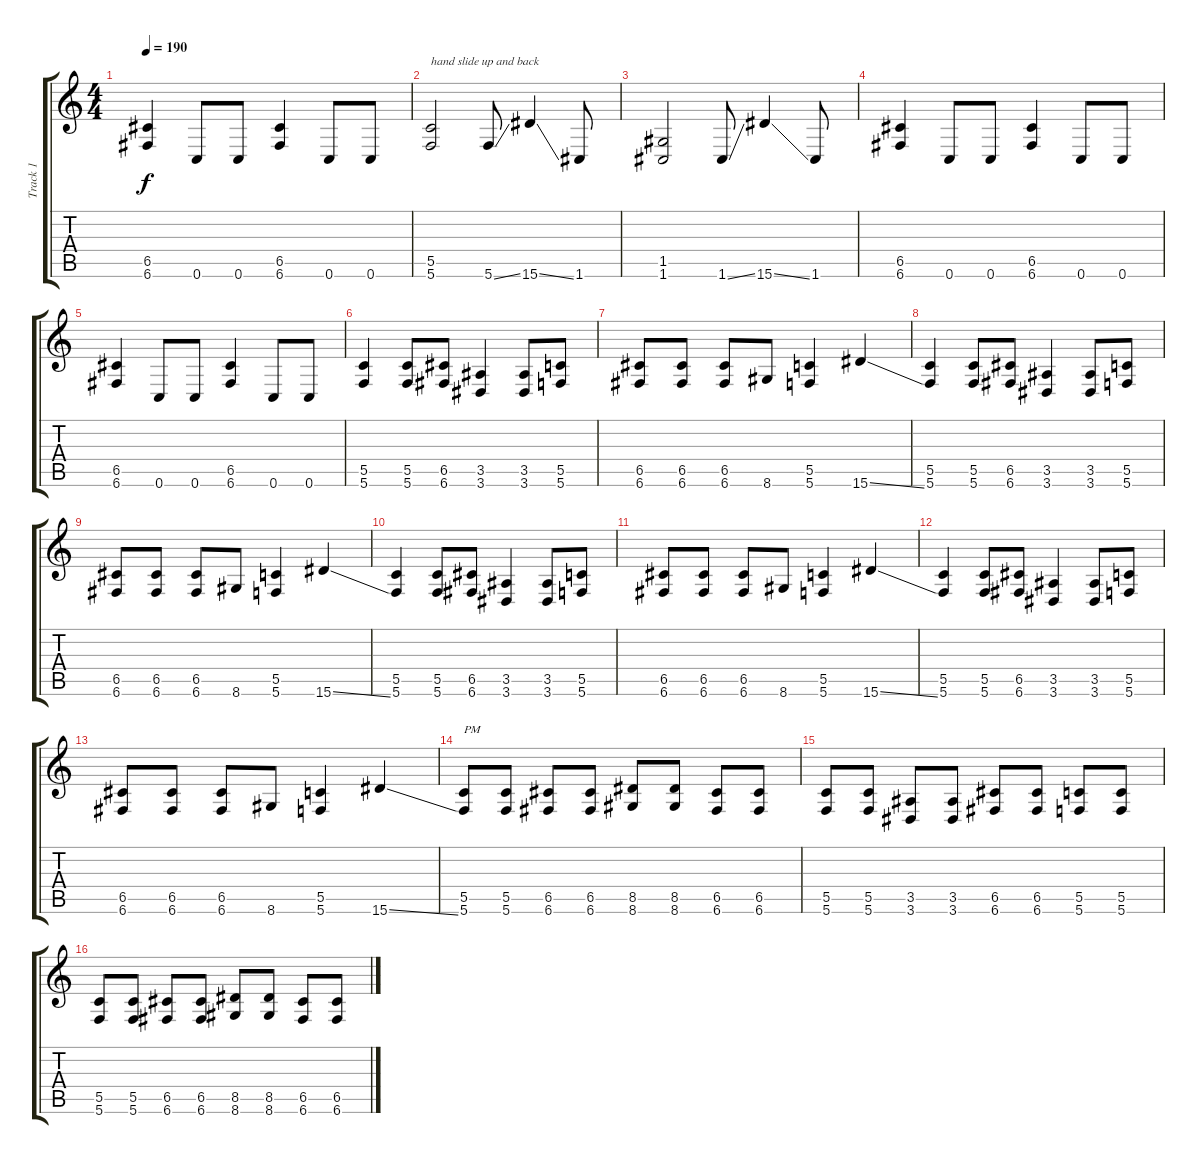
\track ("Track 1" "Track 1") {instrument distortionguitar}
\staff {score tabs}
\tuning (D4 A3 F3 C3 G2 C2) {hide}
\ts (4 4)
\tempo 190
\clef g2
\ks c
(6.5 6.6).4{dy f} 0.6.8 0.6.8 (6.5 6.6).4 0.6.8 0.6.8 |
(5.5 5.6).2{txt "hand slide up and back"} 5.6{ss}.8 15.6{ss}.4 1.6.8 |
(1.5 1.6).2 1.6{ss}.8 15.6{ss}.4 1.6.8 |
(6.5 6.6).4 0.6.8 0.6.8 (6.5 6.6).4 0.6.8 0.6.8 |
(6.5 6.6).4 0.6.8 0.6.8 (6.5 6.6).4 0.6.8 0.6.8 |
(5.5 5.6).4 (5.5 5.6).8 (6.5 6.6).8 (3.5 3.6).4 (3.5 3.6).8 (5.5 5.6).8 |
(6.5 6.6).8 (6.5 6.6).8 (6.5 6.6).8 8.6.8 (5.5 5.6).4 15.6{ss}.4 |
(5.5 5.6).4 (5.5 5.6).8 (6.5 6.6).8 (3.5 3.6).4 (3.5 3.6).8 (5.5 5.6).8 |
(6.5 6.6).8 (6.5 6.6).8 (6.5 6.6).8 8.6.8 (5.5 5.6).4 15.6{ss}.4 |
(5.5 5.6).4 (5.5 5.6).8 (6.5 6.6).8 (3.5 3.6).4 (3.5 3.6).8 (5.5 5.6).8 |
(6.5 6.6).8 (6.5 6.6).8 (6.5 6.6).8 8.6.8 (5.5 5.6).4 15.6{ss}.4 |
(5.5 5.6).4 (5.5 5.6).8 (6.5 6.6).8 (3.5 3.6).4 (3.5 3.6).8 (5.5 5.6).8 |
(6.5 6.6).8 (6.5 6.6).8 (6.5 6.6).8 8.6.8 (5.5 5.6).4 15.6{ss}.4 |
(5.5 5.6).8{txt "PM"} (5.5 5.6).8 (6.5 6.6).8 (6.5 6.6).8 (8.5 8.6).8 (8.5 8.6).8 (6.5 6.6).8 (6.5 6.6).8 |
(5.5 5.6).8 (5.5 5.6).8 (3.5 3.6).8 (3.5 3.6).8 (6.5 6.6).8 (6.5 6.6).8 (5.5 5.6).8 (5.5 5.6).8 |
(5.5 5.6).8 (5.5 5.6).8 (6.5 6.6).8 (6.5 6.6).8 (8.5 8.6).8 (8.5 8.6).8 (6.5 6.6).8 (6.5 6.6).8
